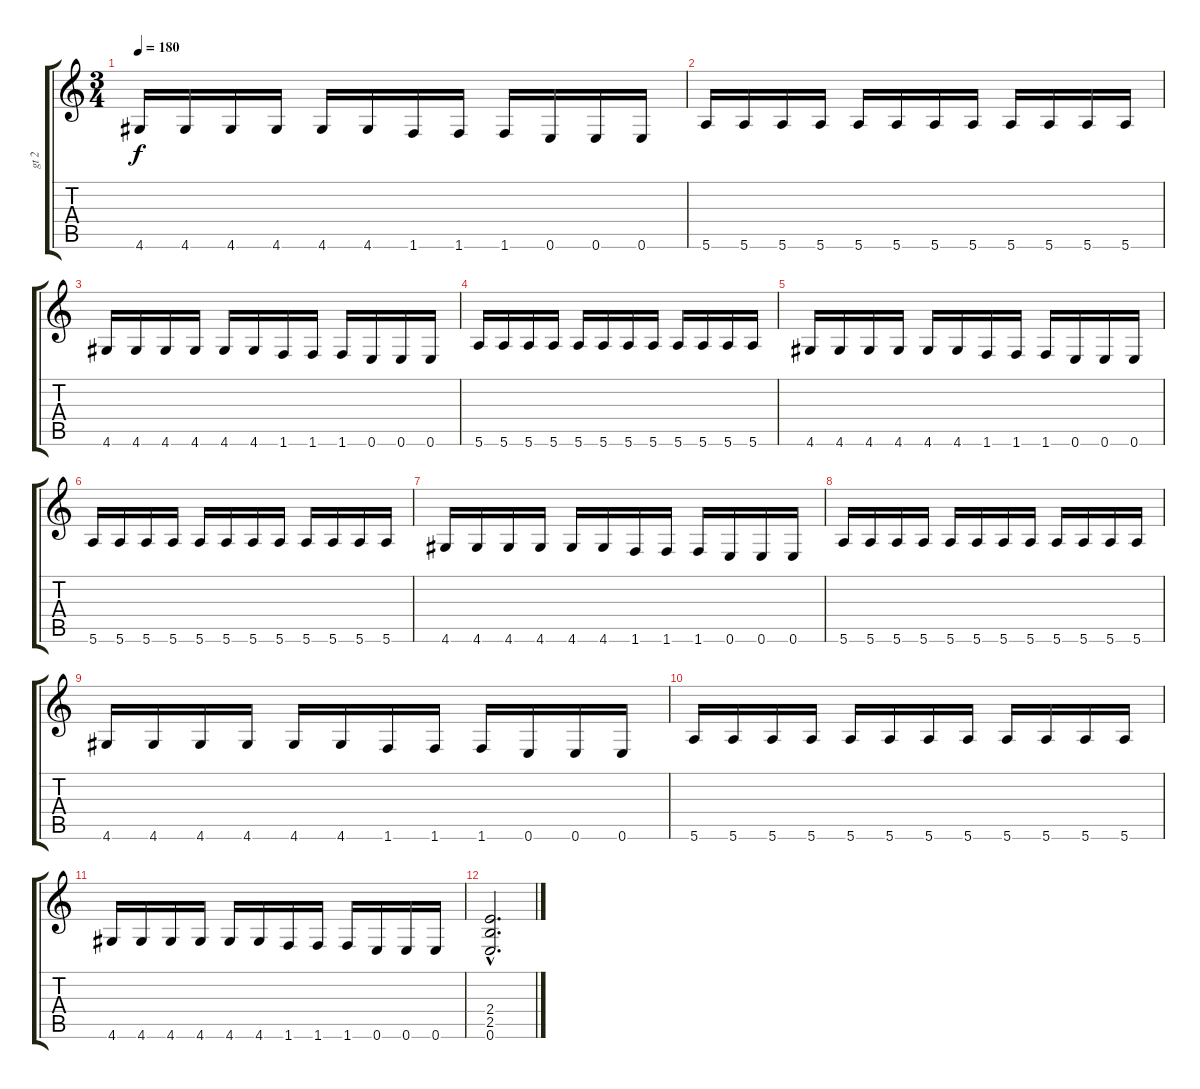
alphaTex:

\track ("gt 2" "gt 2") {instrument distortionguitar}
\staff {score tabs}
\tuning (E4 B3 G3 D3 A2 E2) {hide}
\ts (3 4)
\tempo 180
\clef g2
\ks c
4.6.16{dy f} 4.6.16 4.6.16 4.6.16 4.6.16 4.6.16 1.6.16 1.6.16 1.6.16 0.6.16 0.6.16 0.6.16 |
5.6.16 5.6.16 5.6.16 5.6.16 5.6.16 5.6.16 5.6.16 5.6.16 5.6.16 5.6.16 5.6.16 5.6.16 |
4.6.16 4.6.16 4.6.16 4.6.16 4.6.16 4.6.16 1.6.16 1.6.16 1.6.16 0.6.16 0.6.16 0.6.16 |
5.6.16 5.6.16 5.6.16 5.6.16 5.6.16 5.6.16 5.6.16 5.6.16 5.6.16 5.6.16 5.6.16 5.6.16 |
4.6.16 4.6.16 4.6.16 4.6.16 4.6.16 4.6.16 1.6.16 1.6.16 1.6.16 0.6.16 0.6.16 0.6.16 |
5.6.16 5.6.16 5.6.16 5.6.16 5.6.16 5.6.16 5.6.16 5.6.16 5.6.16 5.6.16 5.6.16 5.6.16 |
4.6.16 4.6.16 4.6.16 4.6.16 4.6.16 4.6.16 1.6.16 1.6.16 1.6.16 0.6.16 0.6.16 0.6.16 |
5.6.16 5.6.16 5.6.16 5.6.16 5.6.16 5.6.16 5.6.16 5.6.16 5.6.16 5.6.16 5.6.16 5.6.16 |
4.6.16 4.6.16 4.6.16 4.6.16 4.6.16 4.6.16 1.6.16 1.6.16 1.6.16 0.6.16 0.6.16 0.6.16 |
5.6.16 5.6.16 5.6.16 5.6.16 5.6.16 5.6.16 5.6.16 5.6.16 5.6.16 5.6.16 5.6.16 5.6.16 |
4.6.16 4.6.16 4.6.16 4.6.16 4.6.16 4.6.16 1.6.16 1.6.16 1.6.16 0.6.16 0.6.16 0.6.16 |
(2.4{hac} 2.5{hac} 0.6{hac}).2{d}
